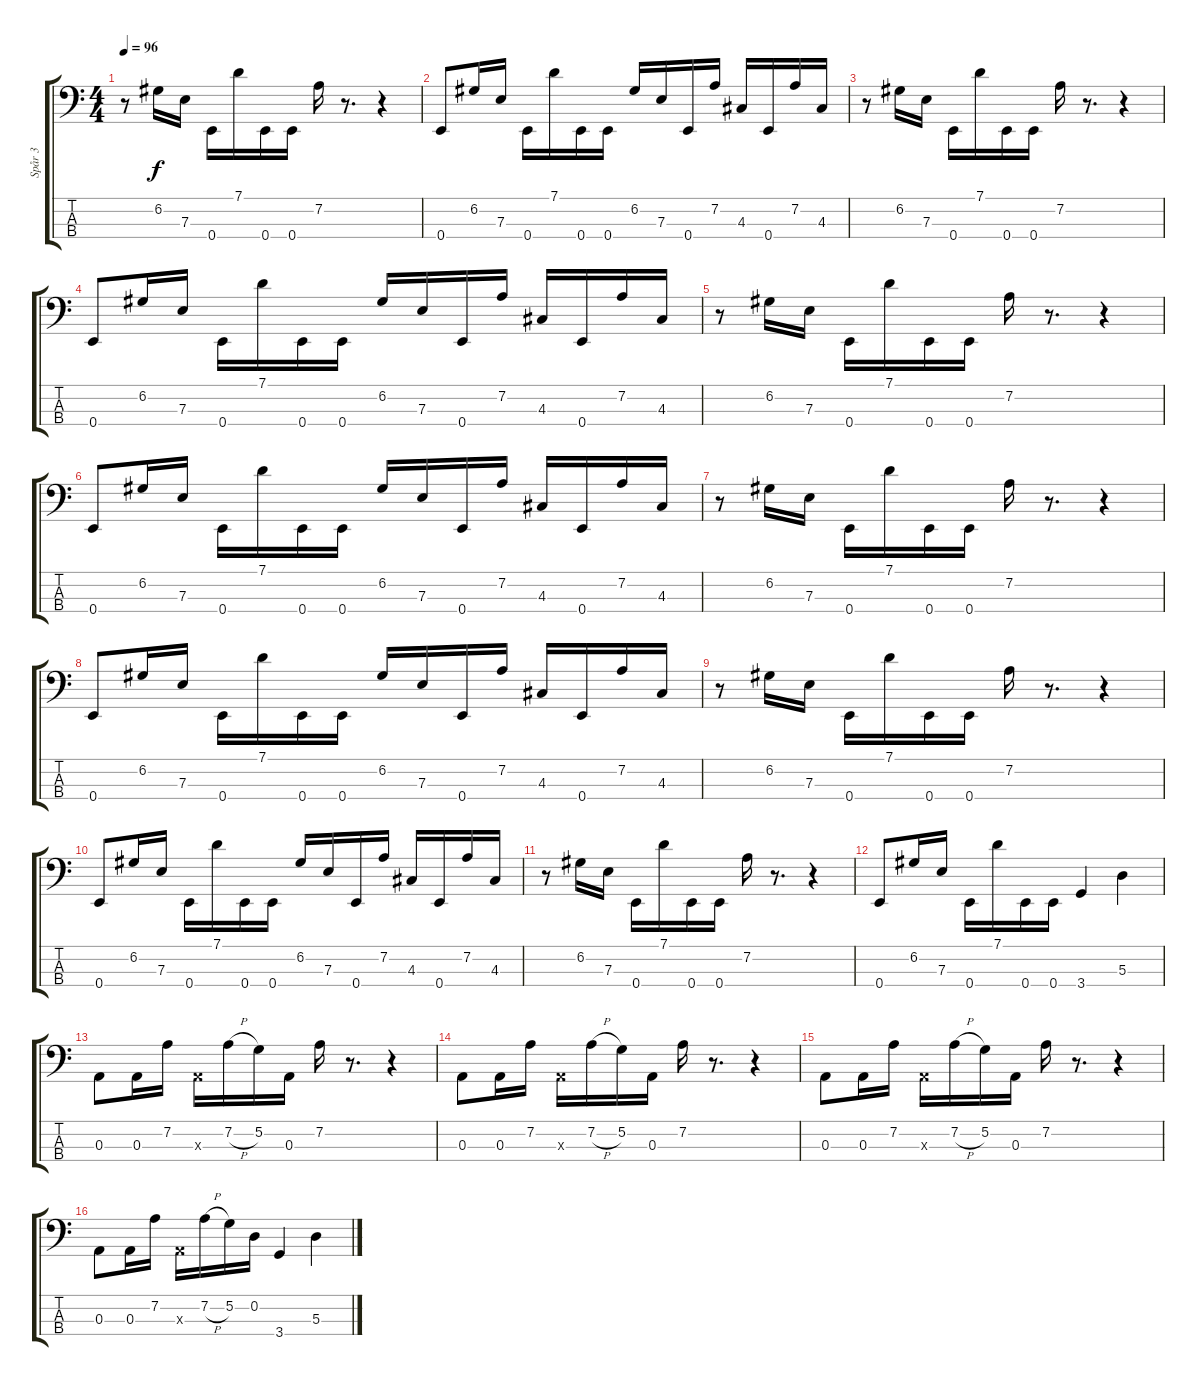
\track ("Spår 3" "Spår 3") {instrument slapbass1}
\staff {score tabs}
\tuning (G2 D2 A1 E1) {hide}
\ts (4 4)
\tempo 96
\clef f4
\ks c
r.8{dy f instrument slapbass1} 6.2.16 7.3.16 0.4.16 7.1.16 0.4.16 0.4.16 7.2.16 r.8{d} r.4 |
0.4.8 6.2.16 7.3.16 0.4.16 7.1.16 0.4.16 0.4.16 6.2.16 7.3.16 0.4.16 7.2.16 4.3.16 0.4.16 7.2.16 4.3.16 |
r.8 6.2.16 7.3.16 0.4.16 7.1.16 0.4.16 0.4.16 7.2.16 r.8{d} r.4 |
0.4.8 6.2.16 7.3.16 0.4.16 7.1.16 0.4.16 0.4.16 6.2.16 7.3.16 0.4.16 7.2.16 4.3.16 0.4.16 7.2.16 4.3.16 |
r.8 6.2.16 7.3.16 0.4.16 7.1.16 0.4.16 0.4.16 7.2.16 r.8{d} r.4 |
0.4.8 6.2.16 7.3.16 0.4.16 7.1.16 0.4.16 0.4.16 6.2.16 7.3.16 0.4.16 7.2.16 4.3.16 0.4.16 7.2.16 4.3.16 |
r.8 6.2.16 7.3.16 0.4.16 7.1.16 0.4.16 0.4.16 7.2.16 r.8{d} r.4 |
0.4.8 6.2.16 7.3.16 0.4.16 7.1.16 0.4.16 0.4.16 6.2.16 7.3.16 0.4.16 7.2.16 4.3.16 0.4.16 7.2.16 4.3.16 |
r.8 6.2.16 7.3.16 0.4.16 7.1.16 0.4.16 0.4.16 7.2.16 r.8{d} r.4 |
0.4.8 6.2.16 7.3.16 0.4.16 7.1.16 0.4.16 0.4.16 6.2.16 7.3.16 0.4.16 7.2.16 4.3.16 0.4.16 7.2.16 4.3.16 |
r.8 6.2.16 7.3.16 0.4.16 7.1.16 0.4.16 0.4.16 7.2.16 r.8{d} r.4 |
0.4.8 6.2.16 7.3.16 0.4.16 7.1.16 0.4.16 0.4.16 3.4.4 5.3.4 |
0.3.8 0.3.16 7.2.16 0.3{x}.16 7.2{h}.16 5.2.16 0.3.16 7.2.16 r.8{d} r.4 |
0.3.8 0.3.16 7.2.16 0.3{x}.16 7.2{h}.16 5.2.16 0.3.16 7.2.16 r.8{d} r.4 |
0.3.8 0.3.16 7.2.16 0.3{x}.16 7.2{h}.16 5.2.16 0.3.16 7.2.16 r.8{d} r.4 |
0.3.8 0.3.16 7.2.16 0.3{x}.16 7.2{h}.16 5.2.16 0.2.16 3.4.4 5.3.4
